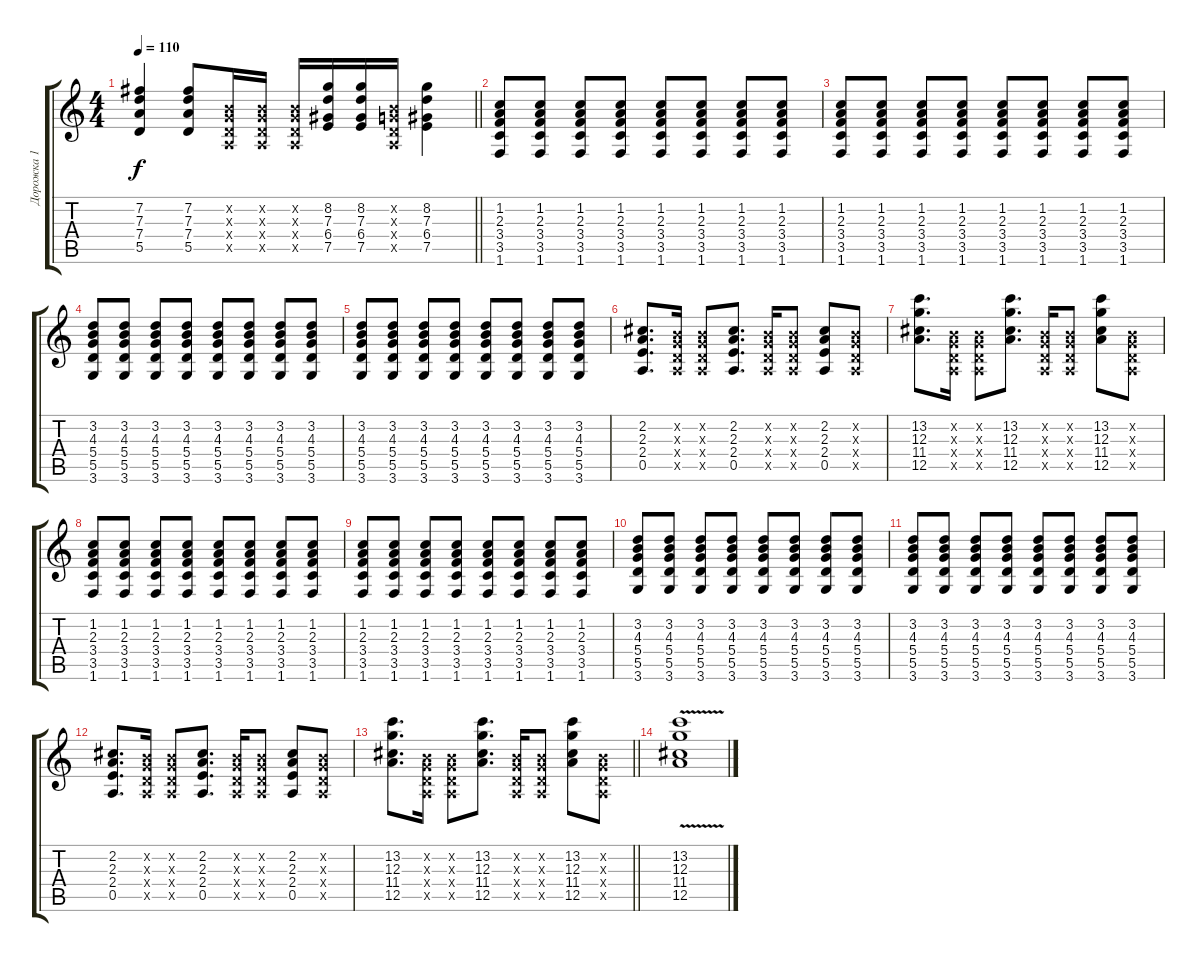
\track ("Дорожка 1" "Дорожка 1") {instrument electricguitarjazz}
\staff {score tabs}
\tuning (E4 B3 G3 D3 A2 E2) {hide}
\ts (4 4)
\tempo 110
\clef g2
\barLineRight lightlight
\ks c
(7.2 7.3 7.4 5.5).4{dy f} (7.2 7.3 7.4 5.5).8 (0.2{x} 0.3{x} 0.4{x} 0.5{x}).16 (0.2{x} 0.3{x} 0.4{x} 0.5{x}).16 (0.2{x} 0.3{x} 0.4{x} 0.5{x}).16 (8.2 7.3 6.4 7.5).16 (8.2 7.3 6.4 7.5).16 (0.2{x} 0.3{x} 0.4{x} 0.5{x}).16 (8.2 7.3 6.4 7.5).4 |
(1.2 2.3 3.4 3.5 1.6).8 (1.2 2.3 3.4 3.5 1.6).8 (1.2 2.3 3.4 3.5 1.6).8 (1.2 2.3 3.4 3.5 1.6).8 (1.2 2.3 3.4 3.5 1.6).8 (1.2 2.3 3.4 3.5 1.6).8 (1.2 2.3 3.4 3.5 1.6).8 (1.2 2.3 3.4 3.5 1.6).8 |
(1.2 2.3 3.4 3.5 1.6).8 (1.2 2.3 3.4 3.5 1.6).8 (1.2 2.3 3.4 3.5 1.6).8 (1.2 2.3 3.4 3.5 1.6).8 (1.2 2.3 3.4 3.5 1.6).8 (1.2 2.3 3.4 3.5 1.6).8 (1.2 2.3 3.4 3.5 1.6).8 (1.2 2.3 3.4 3.5 1.6).8 |
(3.2 4.3 5.4 5.5 3.6).8 (3.2 4.3 5.4 5.5 3.6).8 (3.2 4.3 5.4 5.5 3.6).8 (3.2 4.3 5.4 5.5 3.6).8 (3.2 4.3 5.4 5.5 3.6).8 (3.2 4.3 5.4 5.5 3.6).8 (3.2 4.3 5.4 5.5 3.6).8 (3.2 4.3 5.4 5.5 3.6).8 |
(3.2 4.3 5.4 5.5 3.6).8 (3.2 4.3 5.4 5.5 3.6).8 (3.2 4.3 5.4 5.5 3.6).8 (3.2 4.3 5.4 5.5 3.6).8 (3.2 4.3 5.4 5.5 3.6).8 (3.2 4.3 5.4 5.5 3.6).8 (3.2 4.3 5.4 5.5 3.6).8 (3.2 4.3 5.4 5.5 3.6).8 |
(2.2 2.3 2.4 0.5).8{d} (0.2{x} 0.3{x} 0.4{x} 0.5{x}).16 (0.2{x} 0.3{x} 0.4{x} 0.5{x}).8 (2.2 2.3 2.4 0.5).8{d} (0.2{x} 0.3{x} 0.4{x} 0.5{x}).16 (0.2{x} 0.3{x} 0.4{x} 0.5{x}).8 (2.2 2.3 2.4 0.5).8 (0.2{x} 0.3{x} 0.4{x} 0.5{x}).8 |
(13.2 12.3 11.4 12.5).8{d} (0.2{x} 0.3{x} 0.4{x} 0.5{x}).16 (0.2{x} 0.3{x} 0.4{x} 0.5{x}).8 (13.2 12.3 11.4 12.5).8{d} (0.2{x} 0.3{x} 0.4{x} 0.5{x}).16 (0.2{x} 0.3{x} 0.4{x} 0.5{x}).8 (13.2 12.3 11.4 12.5).8 (0.2{x} 0.3{x} 0.4{x} 0.5{x}).8 |
(1.2 2.3 3.4 3.5 1.6).8 (1.2 2.3 3.4 3.5 1.6).8 (1.2 2.3 3.4 3.5 1.6).8 (1.2 2.3 3.4 3.5 1.6).8 (1.2 2.3 3.4 3.5 1.6).8 (1.2 2.3 3.4 3.5 1.6).8 (1.2 2.3 3.4 3.5 1.6).8 (1.2 2.3 3.4 3.5 1.6).8 |
(1.2 2.3 3.4 3.5 1.6).8 (1.2 2.3 3.4 3.5 1.6).8 (1.2 2.3 3.4 3.5 1.6).8 (1.2 2.3 3.4 3.5 1.6).8 (1.2 2.3 3.4 3.5 1.6).8 (1.2 2.3 3.4 3.5 1.6).8 (1.2 2.3 3.4 3.5 1.6).8 (1.2 2.3 3.4 3.5 1.6).8 |
(3.2 4.3 5.4 5.5 3.6).8 (3.2 4.3 5.4 5.5 3.6).8 (3.2 4.3 5.4 5.5 3.6).8 (3.2 4.3 5.4 5.5 3.6).8 (3.2 4.3 5.4 5.5 3.6).8 (3.2 4.3 5.4 5.5 3.6).8 (3.2 4.3 5.4 5.5 3.6).8 (3.2 4.3 5.4 5.5 3.6).8 |
(3.2 4.3 5.4 5.5 3.6).8 (3.2 4.3 5.4 5.5 3.6).8 (3.2 4.3 5.4 5.5 3.6).8 (3.2 4.3 5.4 5.5 3.6).8 (3.2 4.3 5.4 5.5 3.6).8 (3.2 4.3 5.4 5.5 3.6).8 (3.2 4.3 5.4 5.5 3.6).8 (3.2 4.3 5.4 5.5 3.6).8 |
(2.2 2.3 2.4 0.5).8{d} (0.2{x} 0.3{x} 0.4{x} 0.5{x}).16 (0.2{x} 0.3{x} 0.4{x} 0.5{x}).8 (2.2 2.3 2.4 0.5).8{d} (0.2{x} 0.3{x} 0.4{x} 0.5{x}).16 (0.2{x} 0.3{x} 0.4{x} 0.5{x}).8 (2.2 2.3 2.4 0.5).8 (0.2{x} 0.3{x} 0.4{x} 0.5{x}).8 |
\barLineRight lightlight
(13.2 12.3 11.4 12.5).8{d} (0.2{x} 0.3{x} 0.4{x} 0.5{x}).16 (0.2{x} 0.3{x} 0.4{x} 0.5{x}).8 (13.2 12.3 11.4 12.5).8{d} (0.2{x} 0.3{x} 0.4{x} 0.5{x}).16 (0.2{x} 0.3{x} 0.4{x} 0.5{x}).8 (13.2 12.3 11.4 12.5).8 (0.2{x} 0.3{x} 0.4{x} 0.5{x}).8 |
(13.2 12.3{v} 11.4 12.5).1
